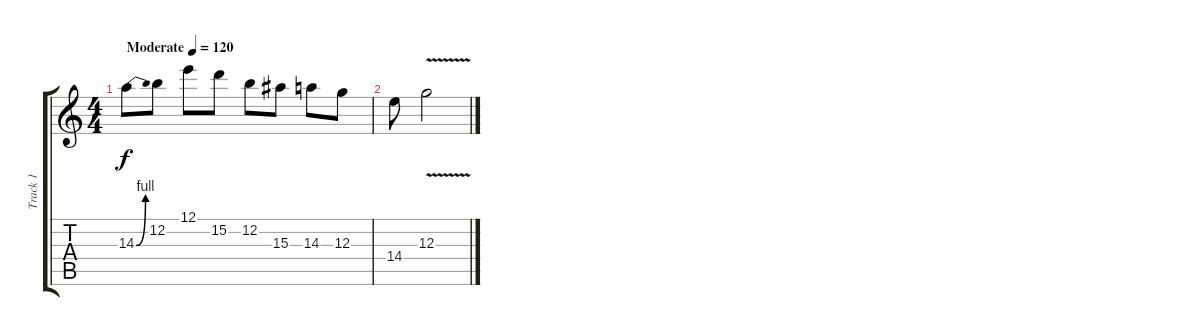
\track ("Track 1" "Track 1") {instrument acousticguitarsteel}
\staff {score tabs}
\tuning (E4 B3 G3 D3 A2 E2) {hide}
\ts (4 4)
\tempo (120 "Moderate")
\clef g2
\ks c
14.3{be (bend 0 0 60 4)}.8{dy f instrument acousticguitarsteel} 12.2.8 12.1.8 15.2.8 12.2.8 15.3.8 14.3.8 12.3.8 |
14.4.8 12.3{v}.2
